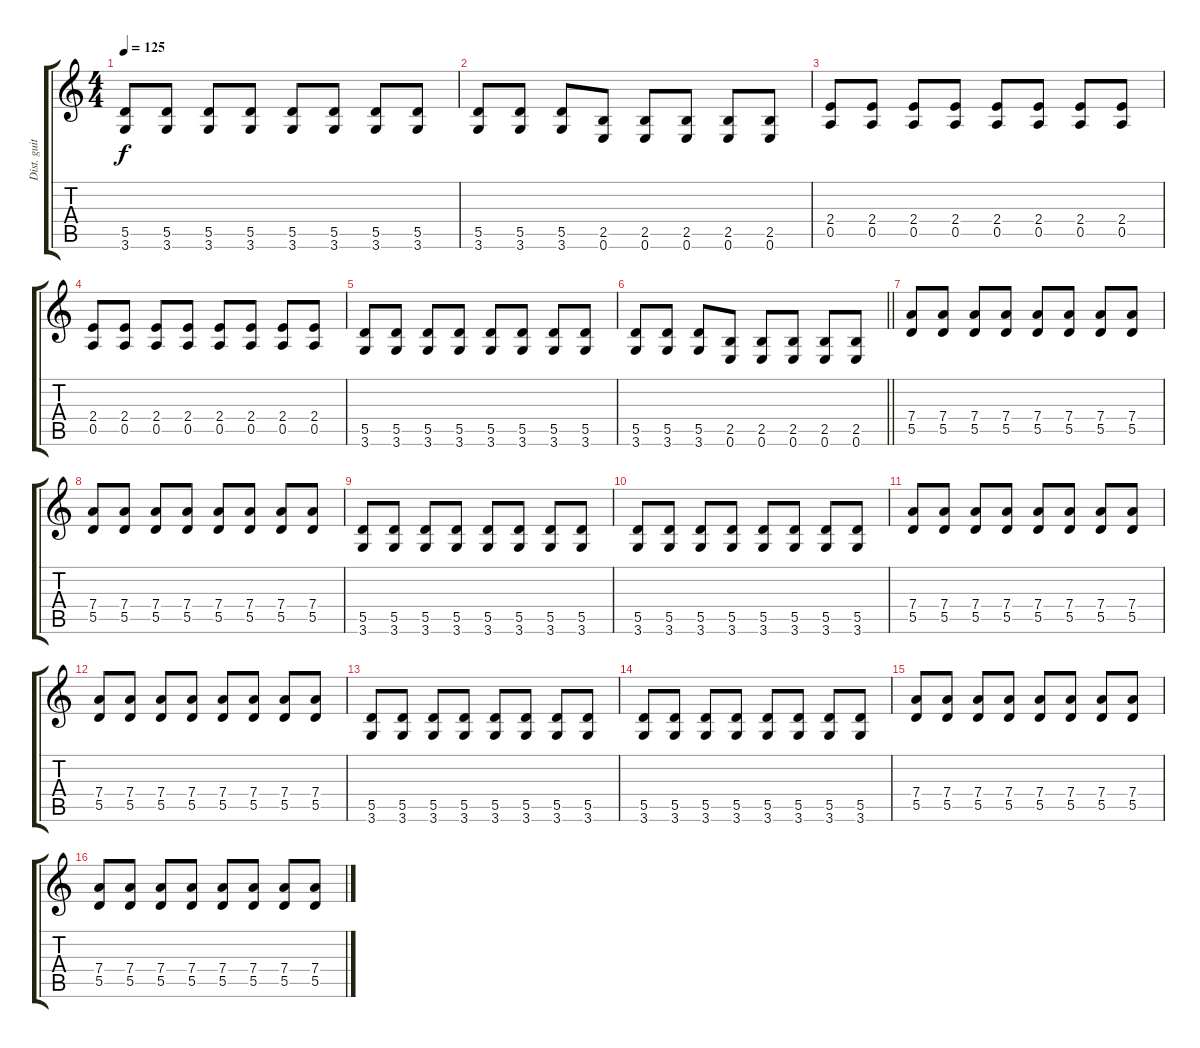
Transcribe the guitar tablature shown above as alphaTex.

\track ("Dist. guitar 1" "Dist. guit") {instrument overdrivenguitar}
\staff {score tabs}
\tuning (E4 B3 G3 D3 A2 E2) {hide}
\ts (4 4)
\tempo 125
\clef g2
\ks c
(5.5 3.6).8{dy f} (5.5 3.6).8 (5.5 3.6).8 (5.5 3.6).8 (5.5 3.6).8 (5.5 3.6).8 (5.5 3.6).8 (5.5 3.6).8 |
(5.5 3.6).8 (5.5 3.6).8 (5.5 3.6).8 (2.5 0.6).8 (2.5 0.6).8 (2.5 0.6).8 (2.5 0.6).8 (2.5 0.6).8 |
(2.4 0.5).8 (2.4 0.5).8 (2.4 0.5).8 (2.4 0.5).8 (2.4 0.5).8 (2.4 0.5).8 (2.4 0.5).8 (2.4 0.5).8 |
(2.4 0.5).8 (2.4 0.5).8 (2.4 0.5).8 (2.4 0.5).8 (2.4 0.5).8 (2.4 0.5).8 (2.4 0.5).8 (2.4 0.5).8 |
(5.5 3.6).8 (5.5 3.6).8 (5.5 3.6).8 (5.5 3.6).8 (5.5 3.6).8 (5.5 3.6).8 (5.5 3.6).8 (5.5 3.6).8 |
\barLineRight lightlight
(5.5 3.6).8 (5.5 3.6).8 (5.5 3.6).8 (2.5 0.6).8 (2.5 0.6).8 (2.5 0.6).8 (2.5 0.6).8 (2.5 0.6).8 |
(7.4 5.5).8 (7.4 5.5).8 (7.4 5.5).8 (7.4 5.5).8 (7.4 5.5).8 (7.4 5.5).8 (7.4 5.5).8 (7.4 5.5).8 |
(7.4 5.5).8 (7.4 5.5).8 (7.4 5.5).8 (7.4 5.5).8 (7.4 5.5).8 (7.4 5.5).8 (7.4 5.5).8 (7.4 5.5).8 |
(5.5 3.6).8 (5.5 3.6).8 (5.5 3.6).8 (5.5 3.6).8 (5.5 3.6).8 (5.5 3.6).8 (5.5 3.6).8 (5.5 3.6).8 |
(5.5 3.6).8 (5.5 3.6).8 (5.5 3.6).8 (5.5 3.6).8 (5.5 3.6).8 (5.5 3.6).8 (5.5 3.6).8 (5.5 3.6).8 |
(7.4 5.5).8 (7.4 5.5).8 (7.4 5.5).8 (7.4 5.5).8 (7.4 5.5).8 (7.4 5.5).8 (7.4 5.5).8 (7.4 5.5).8 |
(7.4 5.5).8 (7.4 5.5).8 (7.4 5.5).8 (7.4 5.5).8 (7.4 5.5).8 (7.4 5.5).8 (7.4 5.5).8 (7.4 5.5).8 |
(5.5 3.6).8 (5.5 3.6).8 (5.5 3.6).8 (5.5 3.6).8 (5.5 3.6).8 (5.5 3.6).8 (5.5 3.6).8 (5.5 3.6).8 |
(5.5 3.6).8 (5.5 3.6).8 (5.5 3.6).8 (5.5 3.6).8 (5.5 3.6).8 (5.5 3.6).8 (5.5 3.6).8 (5.5 3.6).8 |
(7.4 5.5).8 (7.4 5.5).8 (7.4 5.5).8 (7.4 5.5).8 (7.4 5.5).8 (7.4 5.5).8 (7.4 5.5).8 (7.4 5.5).8 |
(7.4 5.5).8 (7.4 5.5).8 (7.4 5.5).8 (7.4 5.5).8 (7.4 5.5).8 (7.4 5.5).8 (7.4 5.5).8 (7.4 5.5).8
